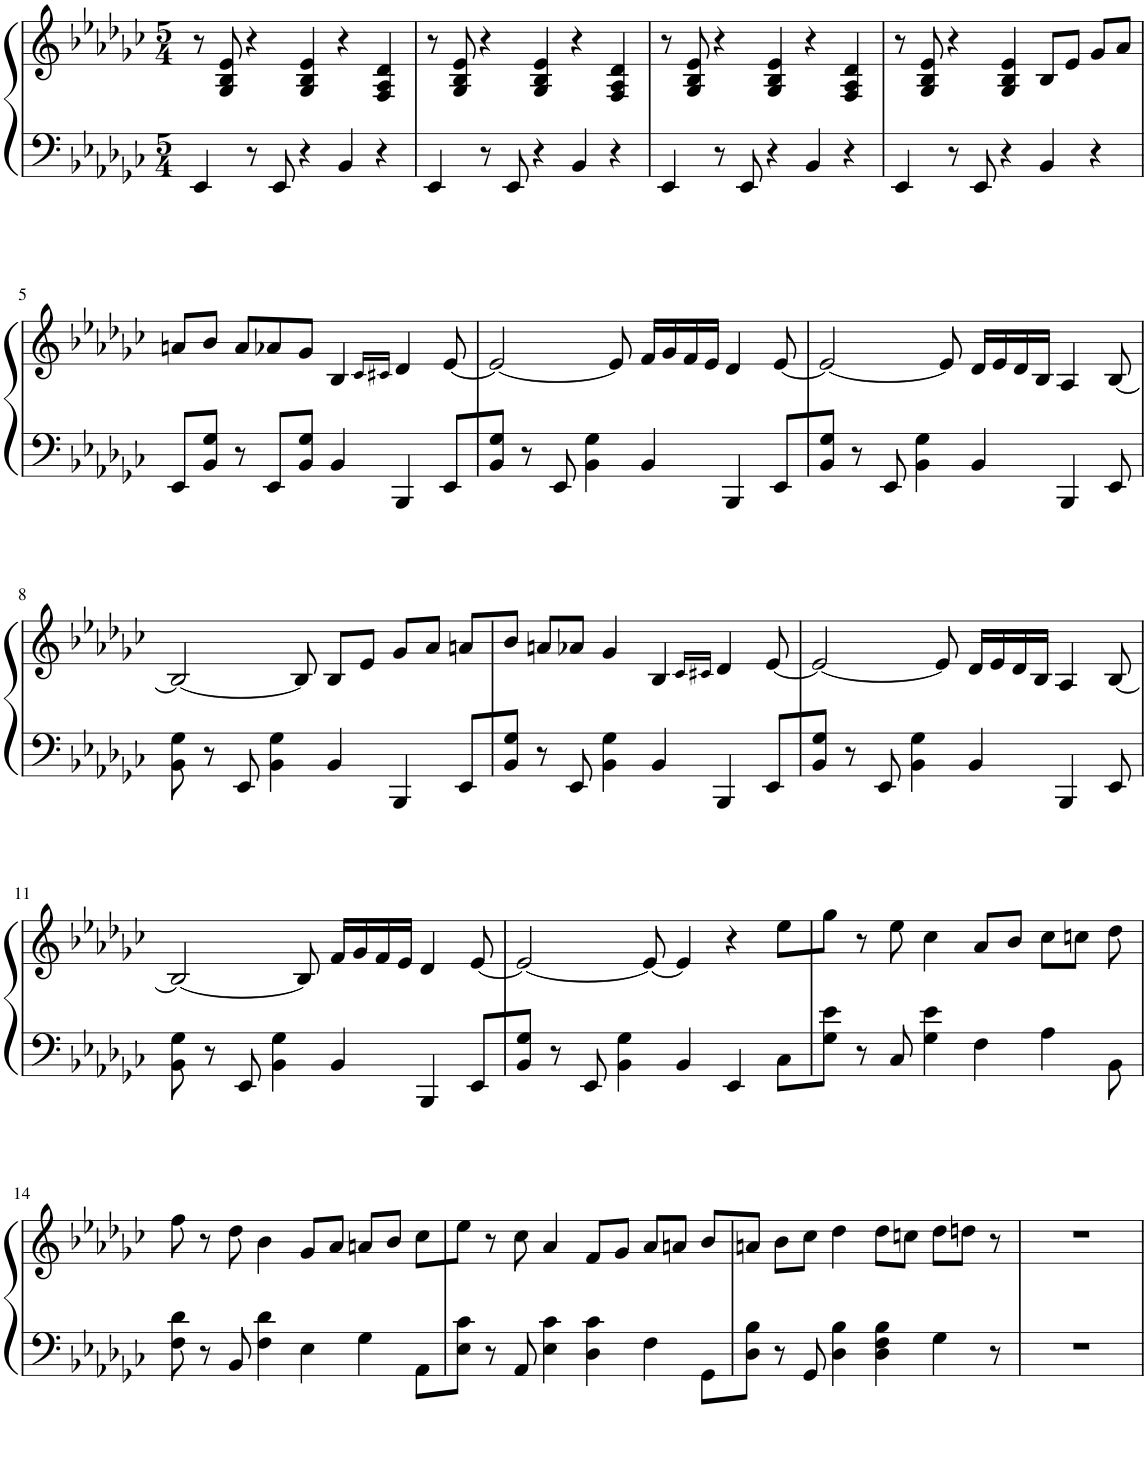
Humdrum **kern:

**kern	**kern
*part1	*part1
*staff2	*staff1
*clefF4	*clefG2
*k[b-e-a-d-g-c-]	*k[b-e-a-d-g-c-]
*M5/4	*M5/4
=1	=1
4EE-/	8r
.	8G-/ 8B-/ 8e-/
8r	4r
8EE-/	.
4r	4G-/ 4B-/ 4e-/
4BB-/	4r
4r	4F/ 4A-/ 4d-/
=2	=2
4EE-/	8r
.	8G-/ 8B-/ 8e-/
8r	4r
8EE-/	.
4r	4G-/ 4B-/ 4e-/
4BB-/	4r
4r	4F/ 4A-/ 4d-/
=3	=3
4EE-/	8r
.	8G-/ 8B-/ 8e-/
8r	4r
8EE-/	.
4r	4G-/ 4B-/ 4e-/
4BB-/	4r
4r	4F/ 4A-/ 4d-/
=4	=4
4EE-/	8r
.	8G-/ 8B-/ 8e-/
8r	4r
8EE-/	.
4r	4G-/ 4B-/ 4e-/
4BB-/	8B-/L
.	8e-/J
4r	8g-/L
.	8a-/J
!!LO:LB:g=z
=5	=5
8EE-/L	8an/L
8BB-/ 8G-/J	8b-/J
8r	8a/L
8EE-/L	8a-X/
8BB-/ 8G-/J	8g-/J
4BB-/	4B-/
.	16qc-/LL
.	16qc#X/JJ
4BBB-/	4d-/
8EE-/L	[8e-/
=6	=6
8BB-/ 8G-/J	2e-/_
8r	.
8EE-/	.
4BB-\ 4G-\	.
.	8e-/]
4BB-/	16f/LL
.	16g-/
.	16f/
.	16e-/JJ
4BBB-/	4d-/
8EE-/L	[8e-/
=7	=7
8BB-/ 8G-/J	2e-/_
8r	.
8EE-/	.
4BB-\ 4G-\	.
.	8e-/]
4BB-/	16d-/LL
.	16e-/
.	16d-/
.	16B-/JJ
4BBB-/	4A-/
8EE-/	[8B-/
!!LO:LB:g=z
=8	=8
8BB-\ 8G-\	2B-/_
8r	.
8EE-/	.
4BB-\ 4G-\	.
.	8B-/]
4BB-/	8B-/L
.	8e-/J
4BBB-/	8g-/L
.	8a-/J
8EE-/L	8an/L
=9	=9
8BB-/ 8G-/J	8b-/J
8r	8an/L
8EE-/	8a-X/J
4BB-\ 4G-\	4g-/
4BB-/	4B-/
.	16qc-/LL
.	16qc#X/JJ
4BBB-/	4d-/
8EE-/L	[8e-/
=10	=10
8BB-/ 8G-/J	2e-/_
8r	.
8EE-/	.
4BB-\ 4G-\	.
.	8e-/]
4BB-/	16d-/LL
.	16e-/
.	16d-/
.	16B-/JJ
4BBB-/	4A-/
8EE-/	[8B-/
!!LO:LB:g=z
=11	=11
8BB-\ 8G-\	2B-/_
8r	.
8EE-/	.
4BB-\ 4G-\	.
.	8B-/]
4BB-/	16f/LL
.	16g-/
.	16f/
.	16e-/JJ
4BBB-/	4d-/
8EE-/L	[8e-/
=12	=12
8BB-/ 8G-/J	2e-/_
8r	.
8EE-/	.
4BB-\ 4G-\	.
.	8e-/_
4BB-/	4e-/]
4EE-/	4r
8C-\L	8ee-\L
=13	=13
8G-\ 8e-\J	8gg-\J
8r	8r
8C-/	8ee-\
4G-\ 4e-\	4cc-\
4F\	8a-/L
.	8b-/J
4A-\	8cc-\L
.	8ccn\J
8BB-\	8dd-\
!!LO:LB:g=z
=14	=14
8F\ 8d-\	8ff\
8r	8r
8BB-/	8dd-\
4F\ 4d-\	4b-\
4E-\	8g-/L
.	8a-/J
4G-\	8an/L
.	8b-/J
8AA-\L	8cc-\L
=15	=15
8E-\ 8c-\J	8ee-\J
8r	8r
8AA-/	8cc-\
4E-\ 4c-\	4a-/
4D-\ 4c-\	8f/L
.	8g-/J
4F\	8a-/L
.	8an/J
8GG-\L	8b-/L
=16	=16
8D-\ 8B-\J	8an/J
8r	8b-\L
8GG-/	8cc-\J
4D-\ 4B-\	4dd-\
4D-\ 4F\ 4B-\	8dd-\L
.	8ccn\J
4G-\	8dd-\L
.	8ddn\J
8r	8r
=17	=17
4%5r	4%5r
=	=
*-	*-
